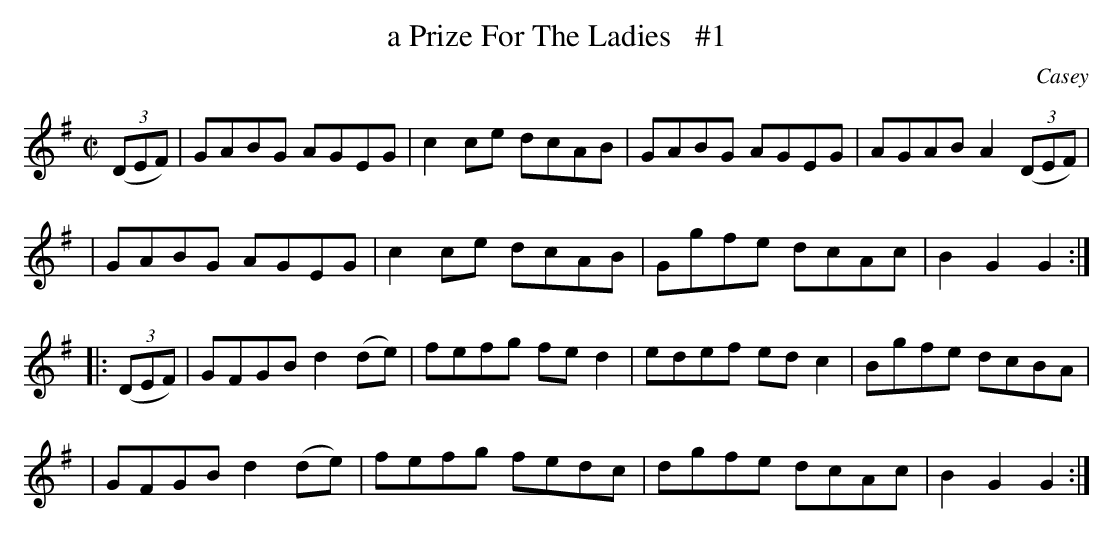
X:1
T: a Prize For The Ladies   #1
O: Casey
M: C|
L: 1/8
K: G
((3DEF) \
| GABG AGEG | c2ce dcAB | GABG AGEG | AGAB A2 ((3DEF) |
| GABG AGEG | c2ce dcAB | Ggfe dcAc | B2G2 G2 :|
|: ((3DEF) \
| GFGB d2(de) | fefg fed2 | edef edc2 | Bgfe dcBA |
| GFGB d2(de) | fefg fedc | dgfe dcAc | B2G2 G2 :|
